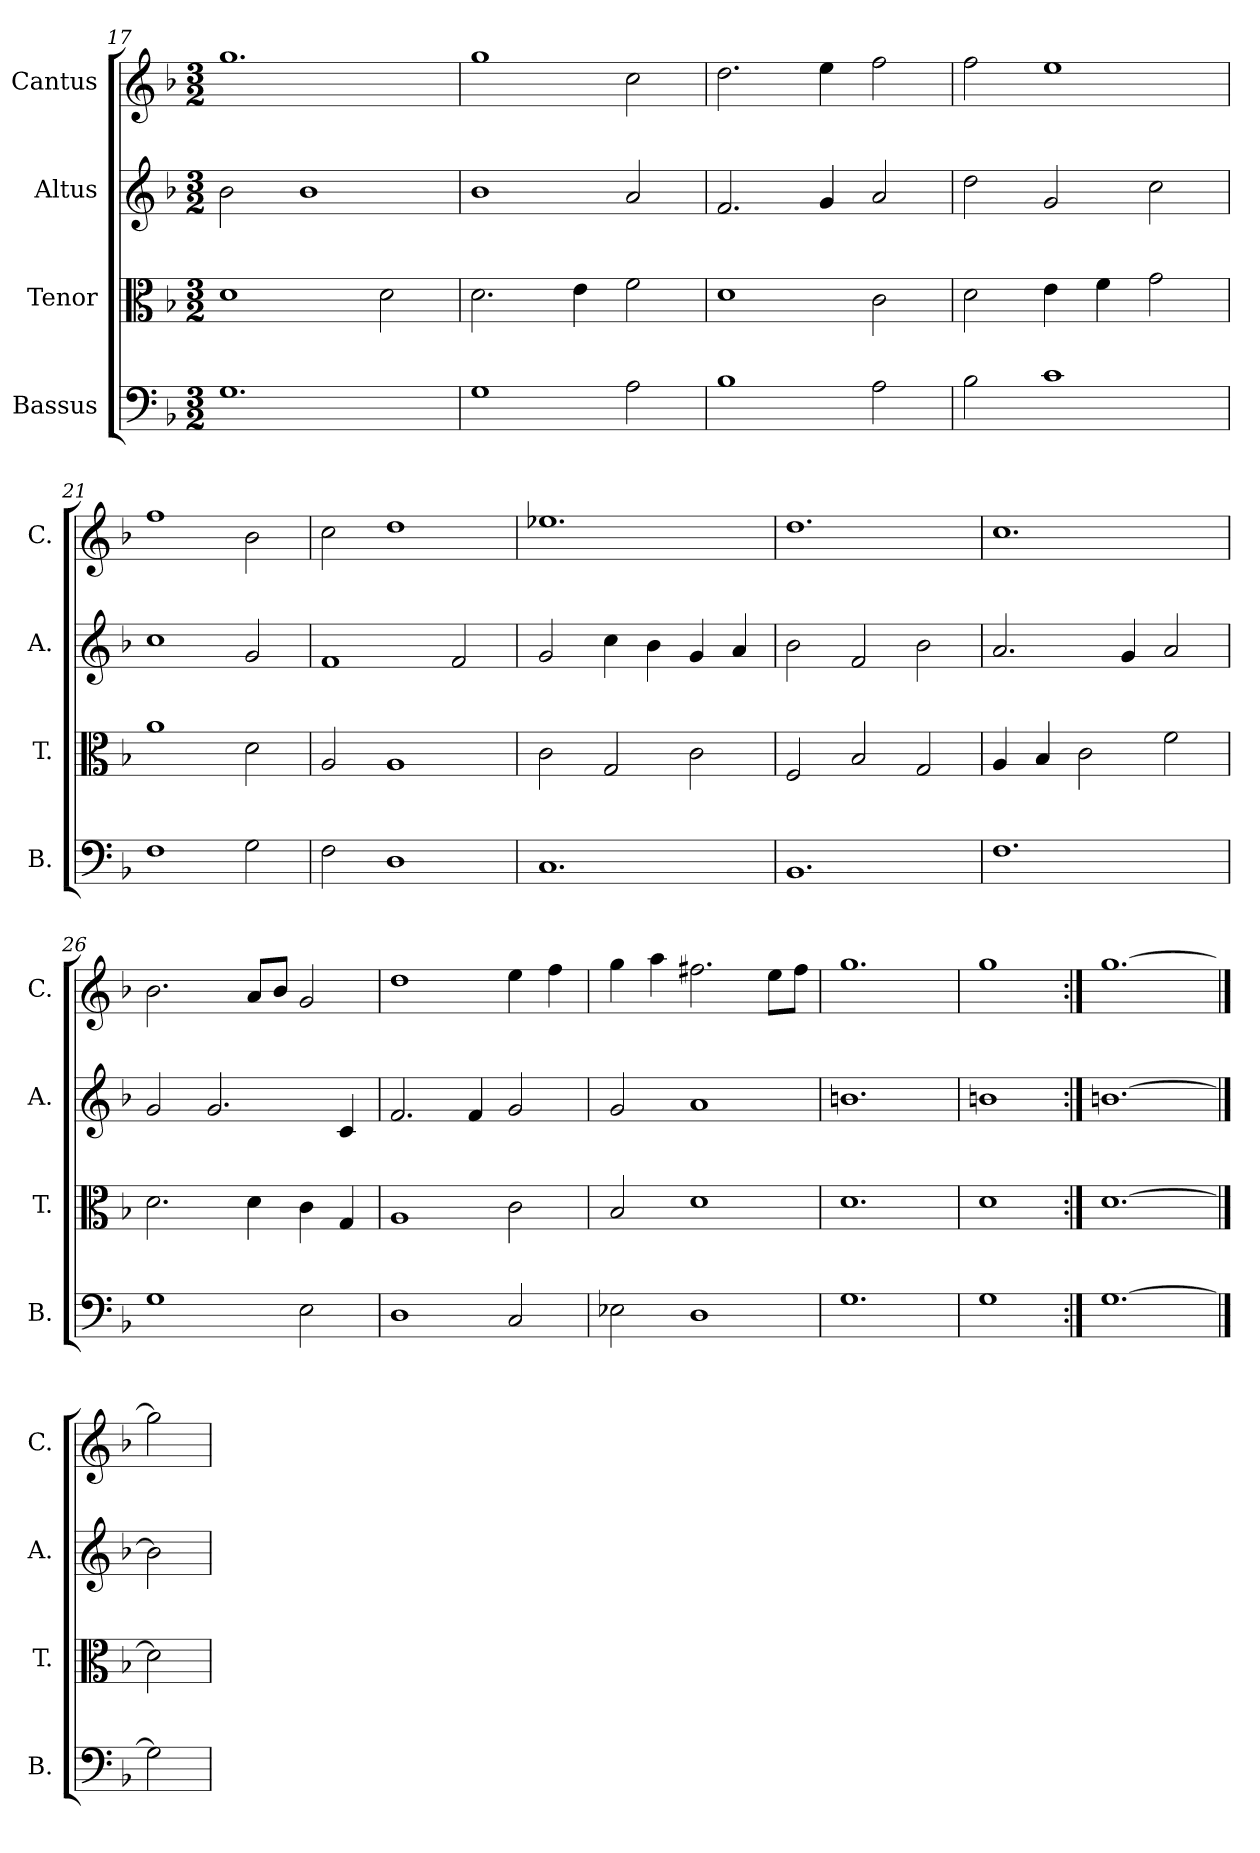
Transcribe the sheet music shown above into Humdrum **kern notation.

**kern	**kern	**kern	**kern
*part4	*part3	*part2	*part1
*staff4	*staff3	*staff2	*staff1
*I"Bassus	*I"Tenor	*I"Altus	*I"Cantus
*I'B.	*I'T.	*I'A.	*I'C.
*clefF4	*clefC3	*clefG2	*clefG2
*k[b-]	*k[b-]	*k[b-]	*k[b-]
*F:	*F:	*F:	*F:
*M3/2	*M3/2	*M3/2	*M3/2
=17	=17	=17	=17
1.G\	1d\	2b-\	1.gg\
.	.	1b-\	.
.	2d\	.	.
=18	=18	=18	=18
1G\	2.d\	1b-\	1gg\
.	4e\	.	.
2A\	2f\	2a/	2cc\
=19	=19	=19	=19
1B-\	1d\	2.f/	2.dd\
.	.	4g/	4ee\
2A\	2c\	2a/	2ff\
=20	=20	=20	=20
2B-\	2d\	2dd\	2ff\
1c\	4e\	2g/	1ee\
.	4f\	.	.
.	2g\	2cc\	.
=21	=21	=21	=21
1F\	1a\	1cc\	1ff\
2G\	2d\	2g/	2b-\
!!LO:LB:g=z
=22	=22	=22	=22
2F\	2A/	1f/	2cc\
1D\	1A/	.	1dd\
.	.	2f/	.
=23	=23	=23	=23
1.C/	2c\	2g/	1.ee-X\
.	2G/	4cc\	.
.	.	4b-\	.
.	2c\	4g/	.
.	.	4a/	.
=24	=24	=24	=24
1.BB-/	2F/	2b-\	1.dd\
.	2B-/	2f/	.
.	2G/	2b-\	.
=25	=25	=25	=25
1.F\	4A/	2.a/	1.cc\
.	4B-/	.	.
.	2c\	.	.
.	.	4g/	.
.	2f\	2a/	.
=26	=26	=26	=26
1G\	2.d\	2g/	2.b-\
.	.	2.g/	.
.	4d\	.	8a/L
.	.	.	8b-/J
2E\	4c\	.	2g/
.	4G/	4c/	.
=27	=27	=27	=27
1D\	1A/	2.f/	1dd\
.	.	4f/	.
2C/	2c\	2g/	4ee\
.	.	.	4ff\
=28	=28	=28	=28
2E-X\	2B-/	2g/	4gg\
.	.	.	4aa\
1D\	1d\	1a/	2.ff#X\
.	.	.	8ee\L
.	.	.	8ff#\J
=29	=29	=29	=29
1.G\	1.d\	1.bn\	1.gg\
=30	=30	=30	=30
1G\	1d\	1bn\	1gg\
=31:|!	=31:|!	=31:|!	=31:|!
[1.G\	[1.d\	[1.bn\	[1.gg\
==32	==32	==32	==32
2G\]	2d\]	2b\]	2gg\]
=	=	=	=
*-	*-	*-	*-
